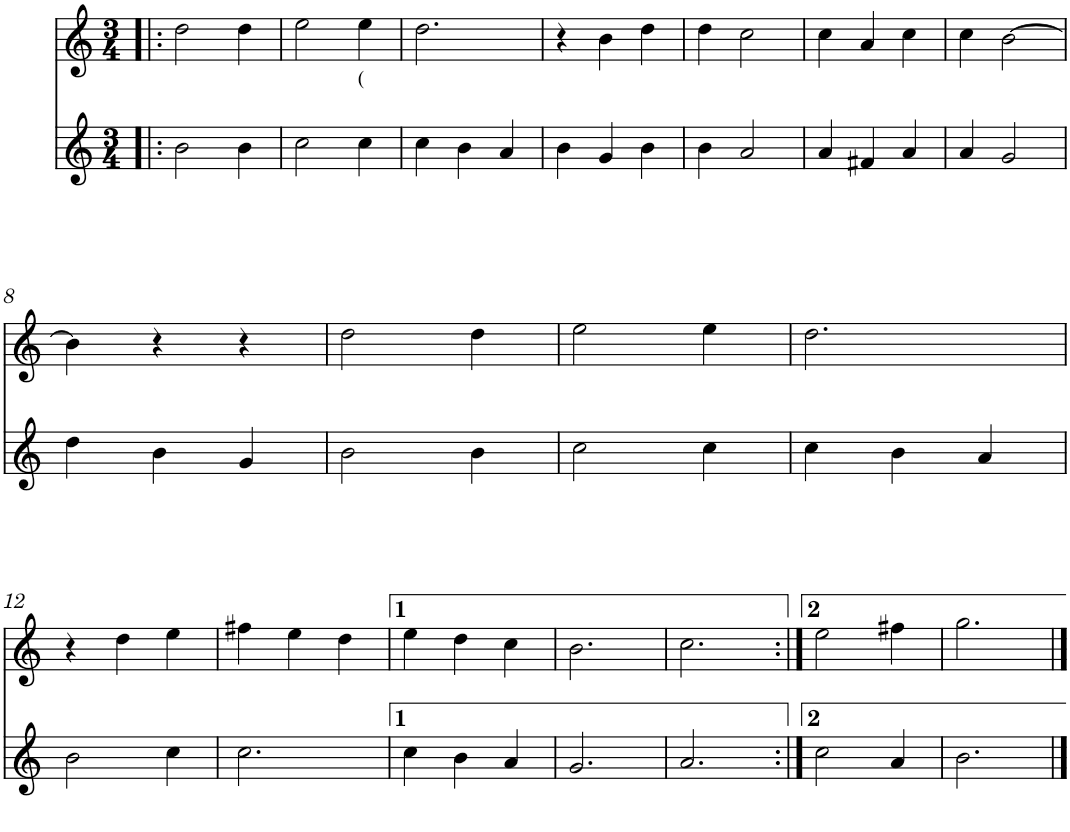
**kern	**kern
*part2	*part1
*staff2	*staff1
*I"Piano	*I"Piano
*I'Pno	*I'Pno
*clefG2	*clefG2
*k[]	*k[]
*M3/4	*M3/4
=1!|:	=1!|:
2b\	2dd\
4b\	4dd\
=2	=2
2cc\	2ee\
!	!LO:TX:b:t=(
4cc\	4ee\
=3	=3
4cc\	2.dd\
4b\	.
4a/	.
=4	=4
4b\	4r
4g/	4b\
4b\	4dd\
=5	=5
4b\	4dd\
2a/	2cc\
=6	=6
4a/	4cc\
4f#X/	4a/
4a/	4cc\
=7	=7
4a/	4cc\
2g/	[2b\
!!LO:LB:g=z
=8	=8
4dd\	4b\]
4b\	4r
4g/	4r
=9	=9
2b\	2dd\
4b\	4dd\
=10	=10
2cc\	2ee\
4cc\	4ee\
=11	=11
4cc\	2.dd\
4b\	.
4a/	.
!!LO:LB:g=z
=12	=12
2b\	4r
.	4dd\
4cc\	4ee\
=13	=13
2.cc\	4ff#X\
.	4ee\
.	4dd\
=14	=14
4cc\	4ee\
4b\	4dd\
4a/	4cc\
=15	=15
2.g/	2.b\
=16	=16
2.a/	2.cc\
=17:|!	=17:|!
2cc\	2ee\
4a/	4ff#X\
=18	=18
2.b\	2.gg\
==	==
*-	*-
